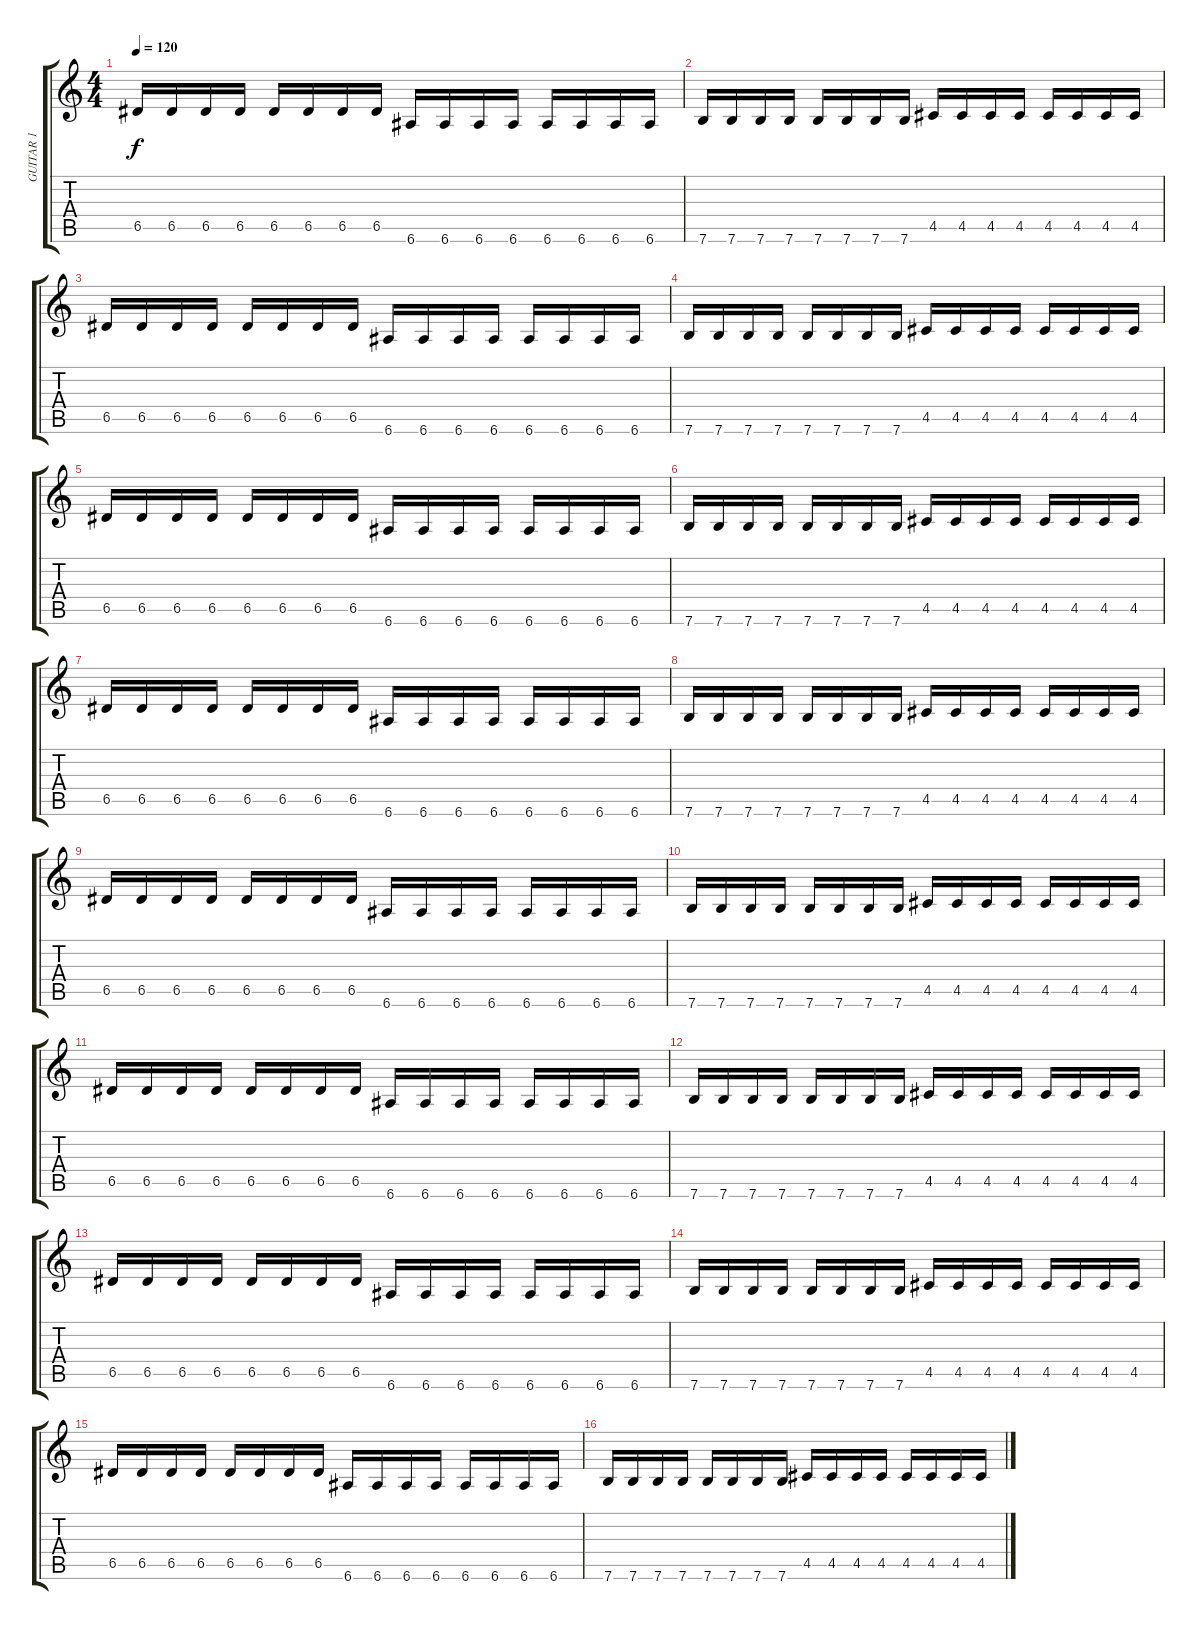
\track ("GUITAR 1" "GUITAR 1") {instrument distortionguitar}
\staff {score tabs}
\tuning (E4 B3 G3 D3 A2 E2) {hide}
\ts (4 4)
\tempo 120
\clef g2
\ks c
6.5.16{dy f} 6.5.16 6.5.16 6.5.16 6.5.16 6.5.16 6.5.16 6.5.16 6.6.16 6.6.16 6.6.16 6.6.16 6.6.16 6.6.16 6.6.16 6.6.16 |
7.6.16 7.6.16 7.6.16 7.6.16 7.6.16 7.6.16 7.6.16 7.6.16 4.5.16 4.5.16 4.5.16 4.5.16 4.5.16 4.5.16 4.5.16 4.5.16 |
6.5.16 6.5.16 6.5.16 6.5.16 6.5.16 6.5.16 6.5.16 6.5.16 6.6.16 6.6.16 6.6.16 6.6.16 6.6.16 6.6.16 6.6.16 6.6.16 |
7.6.16 7.6.16 7.6.16 7.6.16 7.6.16 7.6.16 7.6.16 7.6.16 4.5.16 4.5.16 4.5.16 4.5.16 4.5.16 4.5.16 4.5.16 4.5.16 |
6.5.16 6.5.16 6.5.16 6.5.16 6.5.16 6.5.16 6.5.16 6.5.16 6.6.16 6.6.16 6.6.16 6.6.16 6.6.16 6.6.16 6.6.16 6.6.16 |
7.6.16 7.6.16 7.6.16 7.6.16 7.6.16 7.6.16 7.6.16 7.6.16 4.5.16 4.5.16 4.5.16 4.5.16 4.5.16 4.5.16 4.5.16 4.5.16 |
6.5.16 6.5.16 6.5.16 6.5.16 6.5.16 6.5.16 6.5.16 6.5.16 6.6.16 6.6.16 6.6.16 6.6.16 6.6.16 6.6.16 6.6.16 6.6.16 |
7.6.16 7.6.16 7.6.16 7.6.16 7.6.16 7.6.16 7.6.16 7.6.16 4.5.16 4.5.16 4.5.16 4.5.16 4.5.16 4.5.16 4.5.16 4.5.16 |
6.5.16 6.5.16 6.5.16 6.5.16 6.5.16 6.5.16 6.5.16 6.5.16 6.6.16 6.6.16 6.6.16 6.6.16 6.6.16 6.6.16 6.6.16 6.6.16 |
7.6.16 7.6.16 7.6.16 7.6.16 7.6.16 7.6.16 7.6.16 7.6.16 4.5.16 4.5.16 4.5.16 4.5.16 4.5.16 4.5.16 4.5.16 4.5.16 |
6.5.16 6.5.16 6.5.16 6.5.16 6.5.16 6.5.16 6.5.16 6.5.16 6.6.16 6.6.16 6.6.16 6.6.16 6.6.16 6.6.16 6.6.16 6.6.16 |
7.6.16 7.6.16 7.6.16 7.6.16 7.6.16 7.6.16 7.6.16 7.6.16 4.5.16 4.5.16 4.5.16 4.5.16 4.5.16 4.5.16 4.5.16 4.5.16 |
6.5.16 6.5.16 6.5.16 6.5.16 6.5.16 6.5.16 6.5.16 6.5.16 6.6.16 6.6.16 6.6.16 6.6.16 6.6.16 6.6.16 6.6.16 6.6.16 |
7.6.16 7.6.16 7.6.16 7.6.16 7.6.16 7.6.16 7.6.16 7.6.16 4.5.16 4.5.16 4.5.16 4.5.16 4.5.16 4.5.16 4.5.16 4.5.16 |
6.5.16 6.5.16 6.5.16 6.5.16 6.5.16 6.5.16 6.5.16 6.5.16 6.6.16 6.6.16 6.6.16 6.6.16 6.6.16 6.6.16 6.6.16 6.6.16 |
7.6.16 7.6.16 7.6.16 7.6.16 7.6.16 7.6.16 7.6.16 7.6.16 4.5.16 4.5.16 4.5.16 4.5.16 4.5.16 4.5.16 4.5.16 4.5.16
